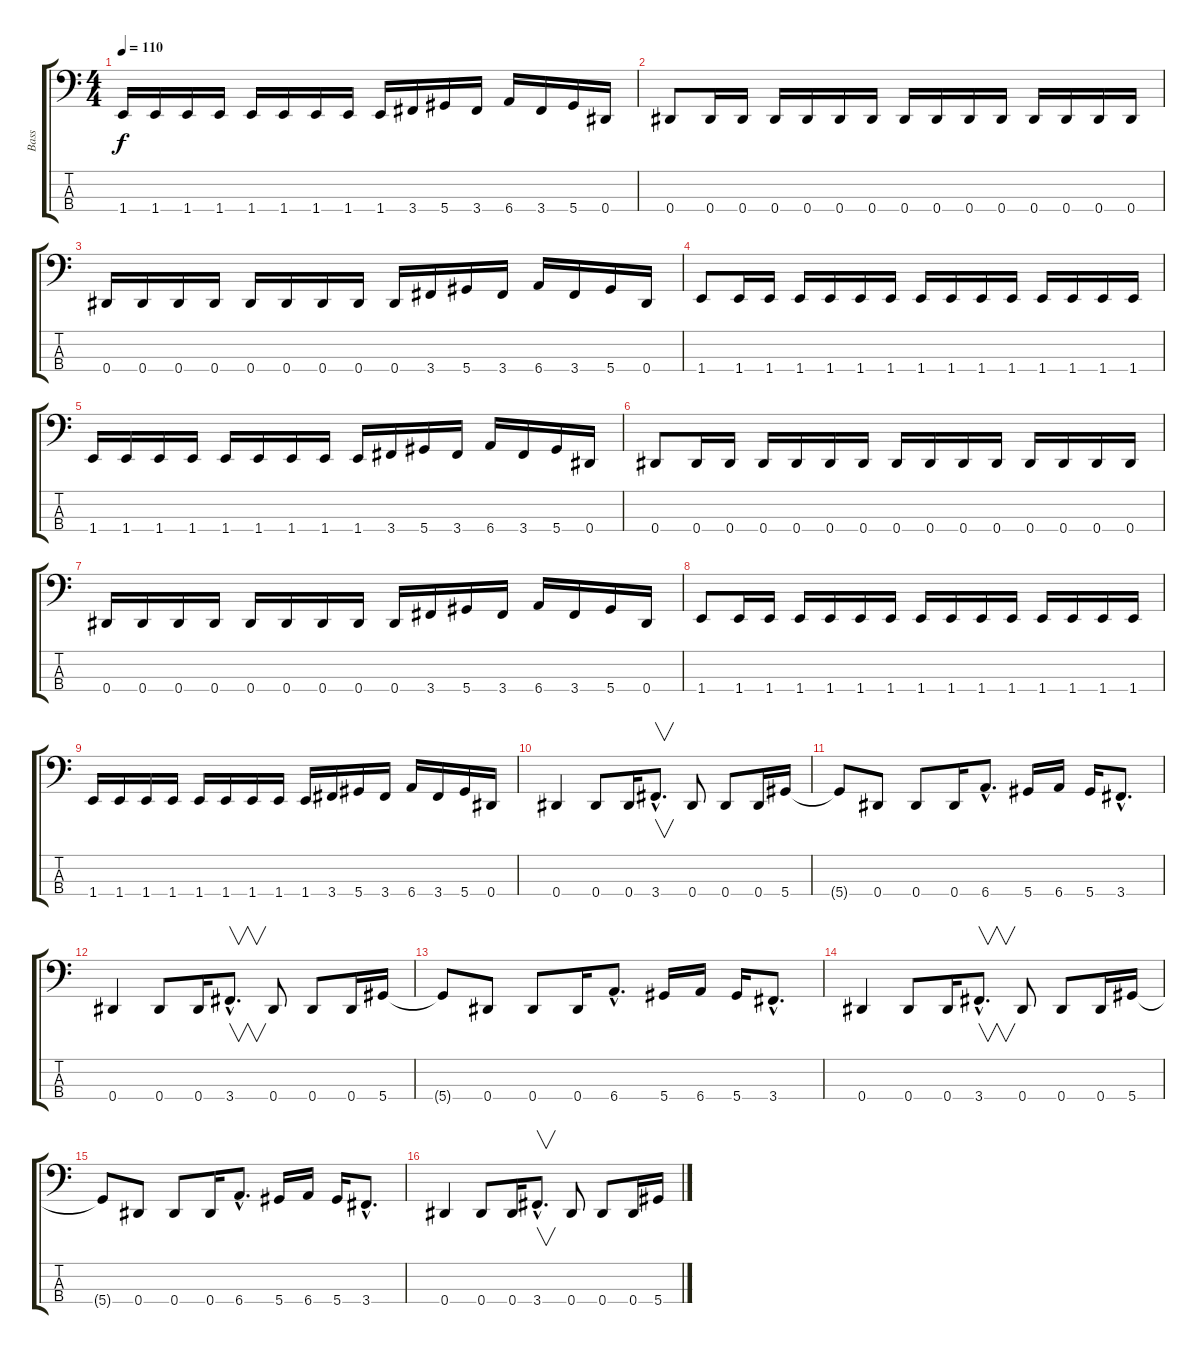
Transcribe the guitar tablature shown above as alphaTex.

\track ("Bass" "Bass") {instrument electricbassfinger}
\staff {score tabs}
\tuning (Gb2 Db2 Ab1 Eb1) {hide}
\ts (4 4)
\tempo 110
\clef f4
\ks c
1.4.16{dy f} 1.4.16 1.4.16 1.4.16 1.4.16 1.4.16 1.4.16 1.4.16 1.4.16 3.4.16 5.4.16 3.4.16 6.4.16 3.4.16 5.4.16 0.4.16 |
0.4.8 0.4.16 0.4.16 0.4.16 0.4.16 0.4.16 0.4.16 0.4.16 0.4.16 0.4.16 0.4.16 0.4.16 0.4.16 0.4.16 0.4.16 |
0.4.16 0.4.16 0.4.16 0.4.16 0.4.16 0.4.16 0.4.16 0.4.16 0.4.16 3.4.16 5.4.16 3.4.16 6.4.16 3.4.16 5.4.16 0.4.16 |
1.4.8 1.4.16 1.4.16 1.4.16 1.4.16 1.4.16 1.4.16 1.4.16 1.4.16 1.4.16 1.4.16 1.4.16 1.4.16 1.4.16 1.4.16 |
1.4.16 1.4.16 1.4.16 1.4.16 1.4.16 1.4.16 1.4.16 1.4.16 1.4.16 3.4.16 5.4.16 3.4.16 6.4.16 3.4.16 5.4.16 0.4.16 |
0.4.8 0.4.16 0.4.16 0.4.16 0.4.16 0.4.16 0.4.16 0.4.16 0.4.16 0.4.16 0.4.16 0.4.16 0.4.16 0.4.16 0.4.16 |
0.4.16 0.4.16 0.4.16 0.4.16 0.4.16 0.4.16 0.4.16 0.4.16 0.4.16 3.4.16 5.4.16 3.4.16 6.4.16 3.4.16 5.4.16 0.4.16 |
1.4.8 1.4.16 1.4.16 1.4.16 1.4.16 1.4.16 1.4.16 1.4.16 1.4.16 1.4.16 1.4.16 1.4.16 1.4.16 1.4.16 1.4.16 |
1.4.16 1.4.16 1.4.16 1.4.16 1.4.16 1.4.16 1.4.16 1.4.16 1.4.16 3.4.16 5.4.16 3.4.16 6.4.16 3.4.16 5.4.16 0.4.16 |
0.4.4 0.4.8 0.4.16 3.4{hac}.8{v d} 0.4.8 0.4.8 0.4.16 5.4.16 |
5.4{t}.8 0.4.8 0.4.8 0.4.16 6.4{hac}.8{d} 5.4.16 6.4.16 5.4.16 3.4{hac}.8{d} |
0.4.4 0.4.8 0.4.16 3.4{hac}.8{v d} 0.4.8 0.4.8 0.4.16 5.4.16 |
5.4{t}.8 0.4.8 0.4.8 0.4.16 6.4{hac}.8{d} 5.4.16 6.4.16 5.4.16 3.4{hac}.8{d} |
0.4.4 0.4.8 0.4.16 3.4{hac}.8{v d} 0.4.8 0.4.8 0.4.16 5.4.16 |
5.4{t}.8 0.4.8 0.4.8 0.4.16 6.4{hac}.8{d} 5.4.16 6.4.16 5.4.16 3.4{hac}.8{d} |
0.4.4 0.4.8 0.4.16 3.4{hac}.8{v d} 0.4.8 0.4.8 0.4.16 5.4.16
